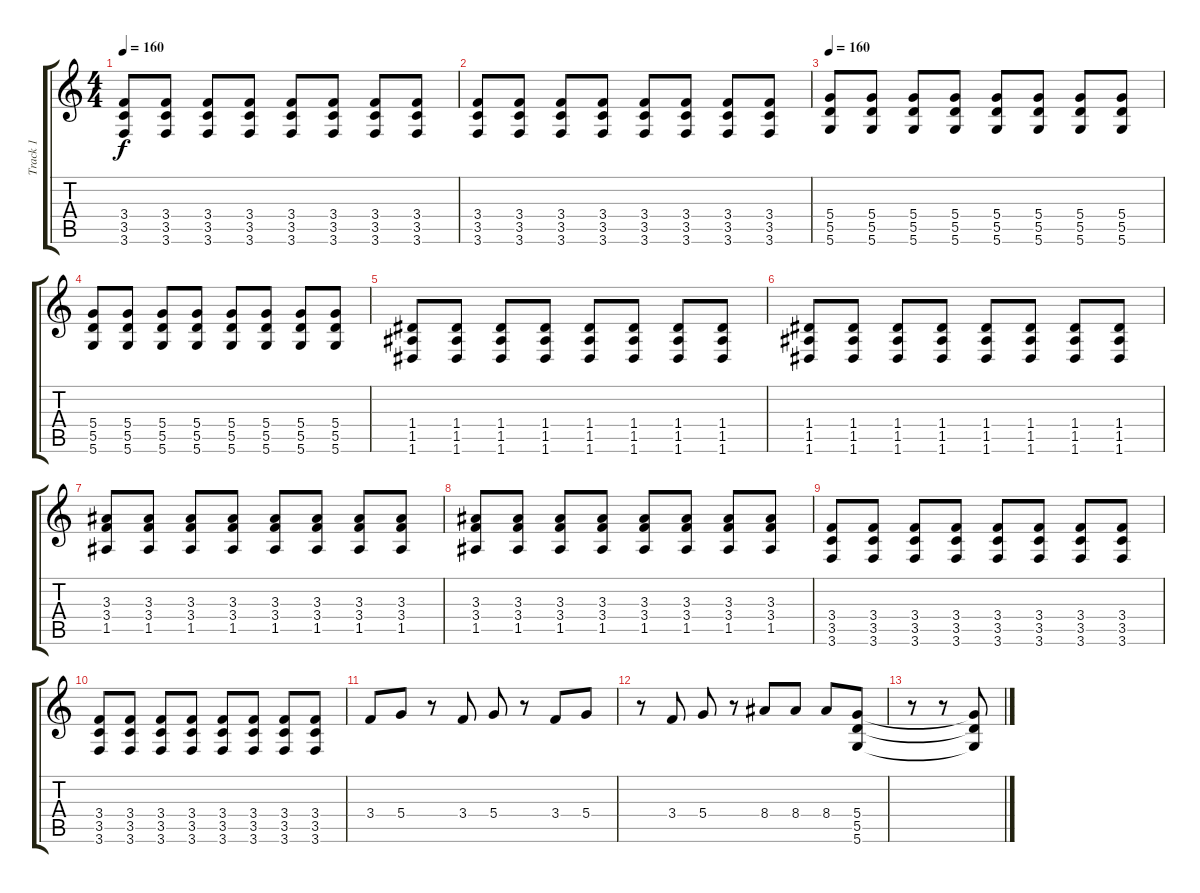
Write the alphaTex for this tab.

\track ("Track 1" "Track 1") {instrument distortionguitar}
\staff {score tabs}
\tuning (E4 B3 G3 D3 A2 D2) {hide}
\ts (4 4)
\tempo 160
\clef g2
\ks c
(3.4 3.5 3.6).8{dy f} (3.4 3.5 3.6).8 (3.4 3.5 3.6).8 (3.4 3.5 3.6).8 (3.4 3.5 3.6).8 (3.4 3.5 3.6).8 (3.4 3.5 3.6).8 (3.4 3.5 3.6).8 |
(3.4 3.5 3.6).8 (3.4 3.5 3.6).8 (3.4 3.5 3.6).8 (3.4 3.5 3.6).8 (3.4 3.5 3.6).8 (3.4 3.5 3.6).8 (3.4 3.5 3.6).8 (3.4 3.5 3.6).8 |
\tempo 160
(5.4 5.5 5.6).8 (5.4 5.5 5.6).8 (5.4 5.5 5.6).8 (5.4 5.5 5.6).8 (5.4 5.5 5.6).8 (5.4 5.5 5.6).8 (5.4 5.5 5.6).8 (5.4 5.5 5.6).8 |
(5.4 5.5 5.6).8 (5.4 5.5 5.6).8 (5.4 5.5 5.6).8 (5.4 5.5 5.6).8 (5.4 5.5 5.6).8 (5.4 5.5 5.6).8 (5.4 5.5 5.6).8 (5.4 5.5 5.6).8 |
(1.4 1.5 1.6).8 (1.4 1.5 1.6).8 (1.4 1.5 1.6).8 (1.4 1.5 1.6).8 (1.4 1.5 1.6).8 (1.4 1.5 1.6).8 (1.4 1.5 1.6).8 (1.4 1.5 1.6).8 |
(1.4 1.5 1.6).8 (1.4 1.5 1.6).8 (1.4 1.5 1.6).8 (1.4 1.5 1.6).8 (1.4 1.5 1.6).8 (1.4 1.5 1.6).8 (1.4 1.5 1.6).8 (1.4 1.5 1.6).8 |
(3.3 3.4 1.5).8 (3.3 3.4 1.5).8 (3.3 3.4 1.5).8 (3.3 3.4 1.5).8 (3.3 3.4 1.5).8 (3.3 3.4 1.5).8 (3.3 3.4 1.5).8 (3.3 3.4 1.5).8 |
(3.3 3.4 1.5).8 (3.3 3.4 1.5).8 (3.3 3.4 1.5).8 (3.3 3.4 1.5).8 (3.3 3.4 1.5).8 (3.3 3.4 1.5).8 (3.3 3.4 1.5).8 (3.3 3.4 1.5).8 |
(3.4 3.5 3.6).8 (3.4 3.5 3.6).8 (3.4 3.5 3.6).8 (3.4 3.5 3.6).8 (3.4 3.5 3.6).8 (3.4 3.5 3.6).8 (3.4 3.5 3.6).8 (3.4 3.5 3.6).8 |
(3.4 3.5 3.6).8 (3.4 3.5 3.6).8 (3.4 3.5 3.6).8 (3.4 3.5 3.6).8 (3.4 3.5 3.6).8 (3.4 3.5 3.6).8 (3.4 3.5 3.6).8 (3.4 3.5 3.6).8 |
3.4.8 5.4.8 r.8 3.4.8 5.4.8 r.8 3.4.8 5.4.8 |
r.8 3.4.8 5.4.8 r.8 8.4.8 8.4.8 8.4.8 (5.4 5.5 5.6).8 |
r.8 r.8 (5.4{t} 5.5{t} 5.6{t}).8
